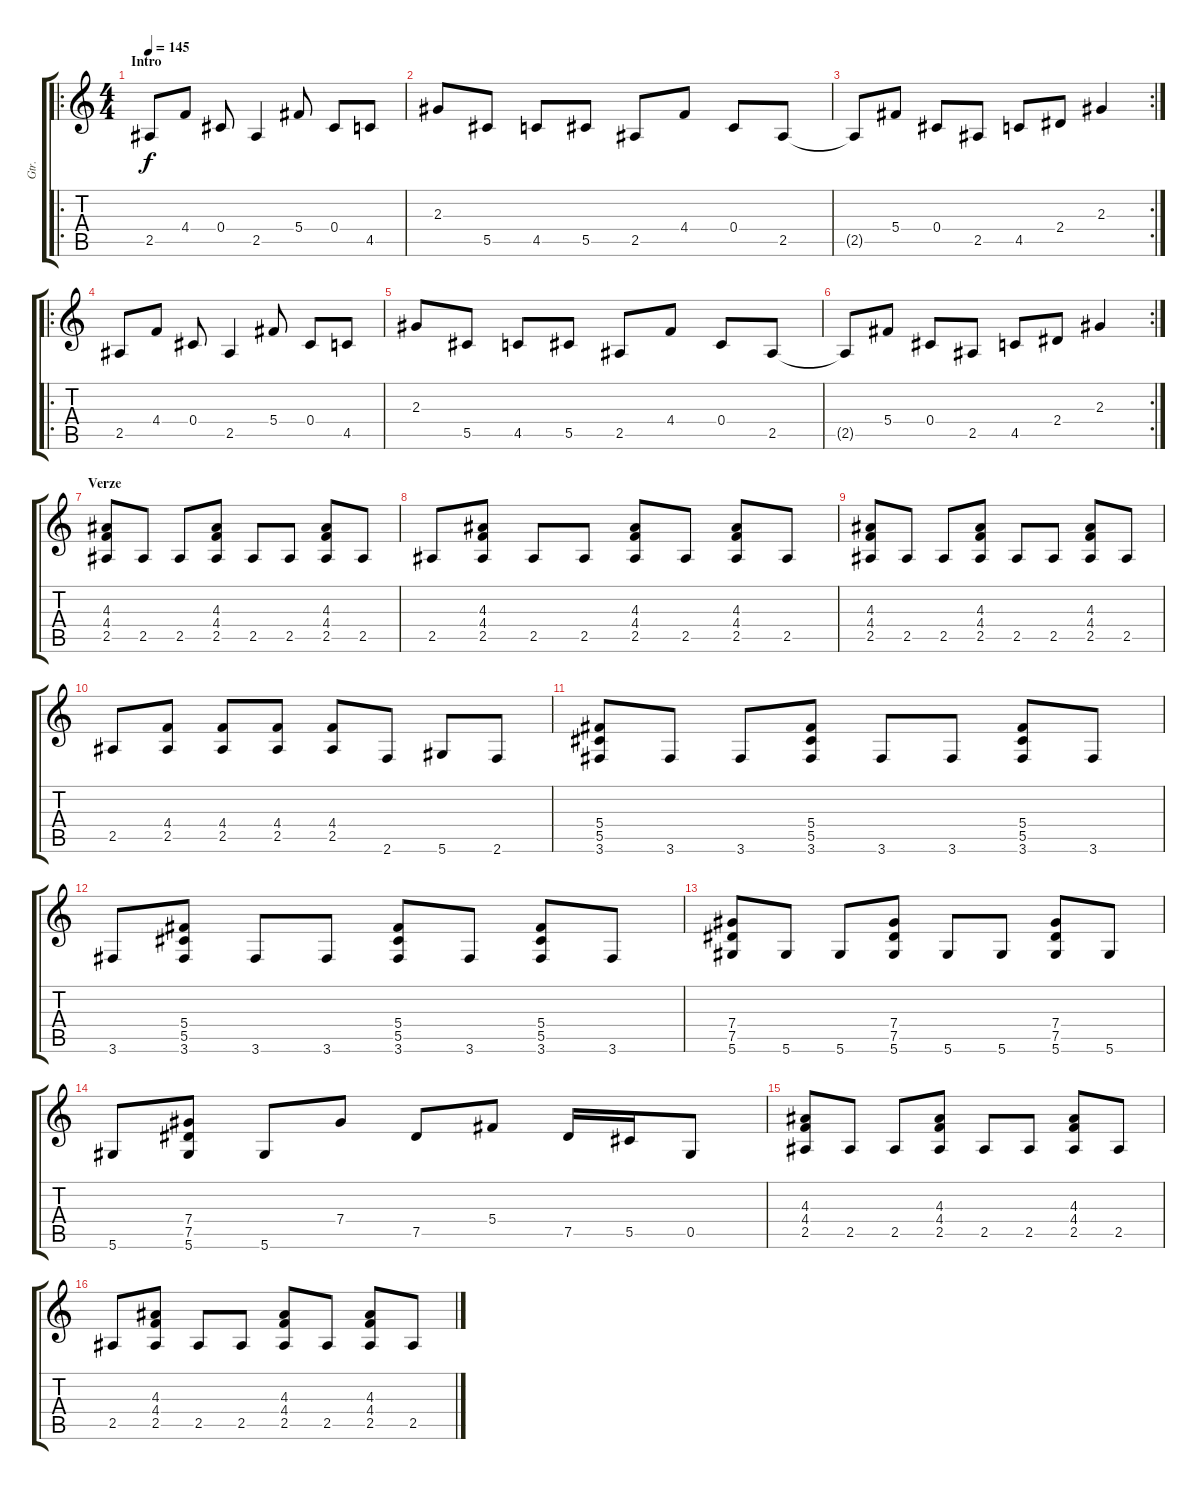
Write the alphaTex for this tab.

\track ("Gtr." "Gtr.") {instrument overdrivenguitar}
\staff {score tabs}
\tuning (Eb4 Bb3 Gb3 Db3 Ab2 Eb2) {hide}
\ro
\ts (4 4)
\section ("" "Intro")
\tempo 145
\clef g2
\ks c
2.5.8{dy f instrument overdrivenguitar} 4.4.8 0.4.8 2.5.4 5.4.8 0.4.8 4.5.8 |
2.3.8 5.5.8 4.5.8 5.5.8 2.5.8 4.4.8 0.4.8 2.5.8 |
\rc 2
2.5{t}.8 5.4.8 0.4.8 2.5.8 4.5.8 2.4.8 2.3.4 |
\ro
2.5.8 4.4.8 0.4.8 2.5.4 5.4.8 0.4.8 4.5.8 |
2.3.8 5.5.8 4.5.8 5.5.8 2.5.8 4.4.8 0.4.8 2.5.8 |
\rc 2
2.5{t}.8 5.4.8 0.4.8 2.5.8 4.5.8 2.4.8 2.3.4 |
\section ("" "Verze")
(4.3 4.4 2.5).8 2.5.8 2.5.8 (4.3 4.4 2.5).8 2.5.8 2.5.8 (4.3 4.4 2.5).8 2.5.8 |
2.5.8 (4.3 4.4 2.5).8 2.5.8 2.5.8 (4.3 4.4 2.5).8 2.5.8 (4.3 4.4 2.5).8 2.5.8 |
(4.3 4.4 2.5).8 2.5.8 2.5.8 (4.3 4.4 2.5).8 2.5.8 2.5.8 (4.3 4.4 2.5).8 2.5.8 |
2.5.8 (4.4 2.5).8 (4.4 2.5).8 (4.4 2.5).8 (4.4 2.5).8 2.6.8 5.6.8 2.6.8 |
(5.4 5.5 3.6).8 3.6.8 3.6.8 (5.4 5.5 3.6).8 3.6.8 3.6.8 (5.4 5.5 3.6).8 3.6.8 |
3.6.8 (5.4 5.5 3.6).8 3.6.8 3.6.8 (5.4 5.5 3.6).8 3.6.8 (5.4 5.5 3.6).8 3.6.8 |
(7.4 7.5 5.6).8 5.6.8 5.6.8 (7.4 7.5 5.6).8 5.6.8 5.6.8 (7.4 7.5 5.6).8 5.6.8 |
5.6.8 (7.4 7.5 5.6).8 5.6.8 7.4.8 7.5.8 5.4.8 7.5.16 5.5.16 0.5.8 |
(4.3 4.4 2.5).8 2.5.8 2.5.8 (4.3 4.4 2.5).8 2.5.8 2.5.8 (4.3 4.4 2.5).8 2.5.8 |
2.5.8 (4.3 4.4 2.5).8 2.5.8 2.5.8 (4.3 4.4 2.5).8 2.5.8 (4.3 4.4 2.5).8 2.5.8
